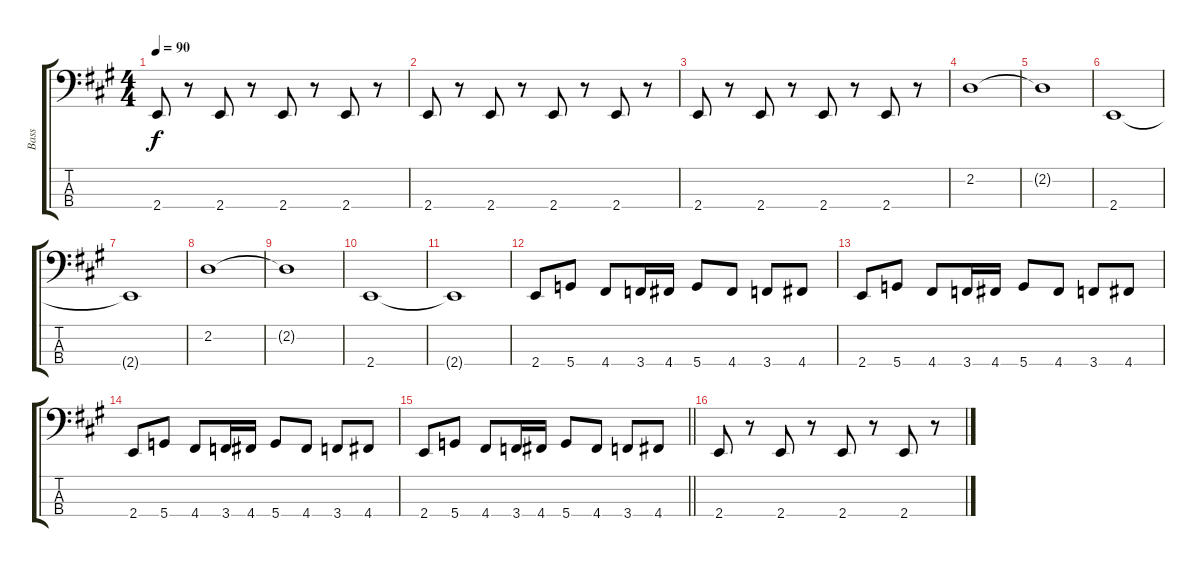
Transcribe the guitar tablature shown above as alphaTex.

\track ("Bass" "Bass") {instrument electricbasspick}
\staff {score tabs}
\tuning (F2 C2 G1 D1) {hide}
\ts (4 4)
\tempo 90
\clef f4
\ks a
2.4.8{dy f} r.8 2.4.8 r.8 2.4.8 r.8 2.4.8 r.8 |
2.4.8 r.8 2.4.8 r.8 2.4.8 r.8 2.4.8 r.8 |
2.4.8 r.8 2.4.8 r.8 2.4.8 r.8 2.4.8 r.8 |
2.2.1 |
2.2{t}.1 |
2.4.1 |
2.4{t}.1 |
2.2.1 |
2.2{t}.1 |
2.4.1 |
2.4{t}.1 |
2.4.8 5.4.8 4.4.8 3.4.16 4.4.16 5.4.8 4.4.8 3.4.8 4.4.8 |
2.4.8 5.4.8 4.4.8 3.4.16 4.4.16 5.4.8 4.4.8 3.4.8 4.4.8 |
2.4.8 5.4.8 4.4.8 3.4.16 4.4.16 5.4.8 4.4.8 3.4.8 4.4.8 |
\barLineRight lightlight
2.4.8 5.4.8 4.4.8 3.4.16 4.4.16 5.4.8 4.4.8 3.4.8 4.4.8 |
2.4.8 r.8 2.4.8 r.8 2.4.8 r.8 2.4.8 r.8
